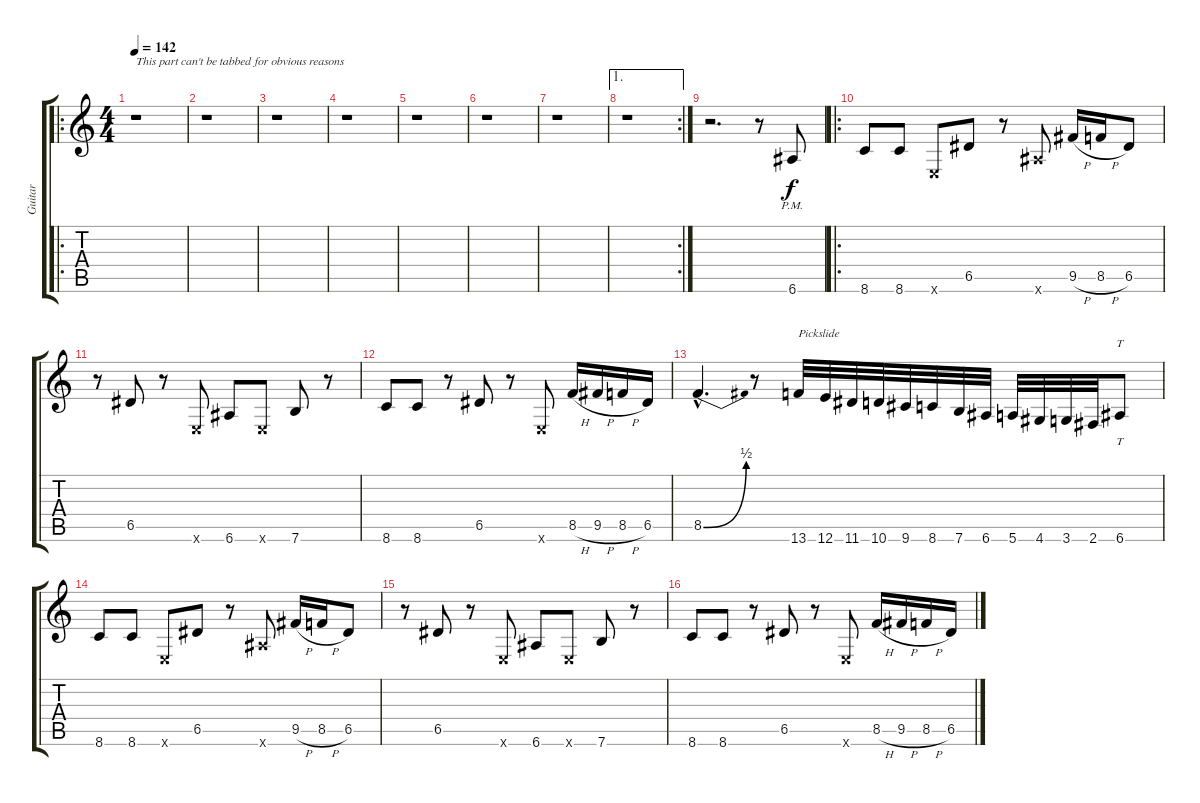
\track ("Guitar" "Guitar") {instrument distortionguitar}
\staff {score tabs}
\tuning (E4 B3 G3 D3 A2 E2) {hide}
\ro
\ts (4 4)
\tempo 142
\clef g2
\ks c
r.1{txt "This part can't be tabbed for obvious reasons" dy f instrument distortionguitar} |
r.1 |
r.1 |
r.1 |
r.1 |
r.1 |
r.1 |
\ae 1
\rc 2
r.1 |
r.2{d} r.8 6.6{pm}.8 |
\ro
8.6.8 8.6.8 0.6{x}.8 6.5.8 r.8 6.6{x}.8 9.5{h}.16 8.5{h}.16 6.5.8 |
r.8 6.5.8 r.8 0.6{x}.8 6.6.8 0.6{x}.8 7.6.8 r.8 |
8.6.8 8.6.8 r.8 6.5.8 r.8 0.6{x}.8 8.5{h}.16 9.5{h}.16 8.5{h}.16 6.5.16 |
8.5{be (bend 0 0 60 2) hac}.4{d} r.8 13.6.32{txt "Pickslide" volume 16 instrument guitarfretnoise} 12.6.32 11.6.32 10.6.32 9.6.32 8.6.32 7.6.32 6.6.32 5.6.32 4.6.32 3.6.32 2.6.32 6.6.8{tt volume 13 instrument distortionguitar} |
8.6.8 8.6.8 0.6{x}.8 6.5.8 r.8 6.6{x}.8 9.5{h}.16 8.5{h}.16 6.5.8 |
r.8 6.5.8 r.8 0.6{x}.8 6.6.8 0.6{x}.8 7.6.8 r.8 |
8.6.8 8.6.8 r.8 6.5.8 r.8 0.6{x}.8 8.5{h}.16 9.5{h}.16 8.5{h}.16 6.5.16
